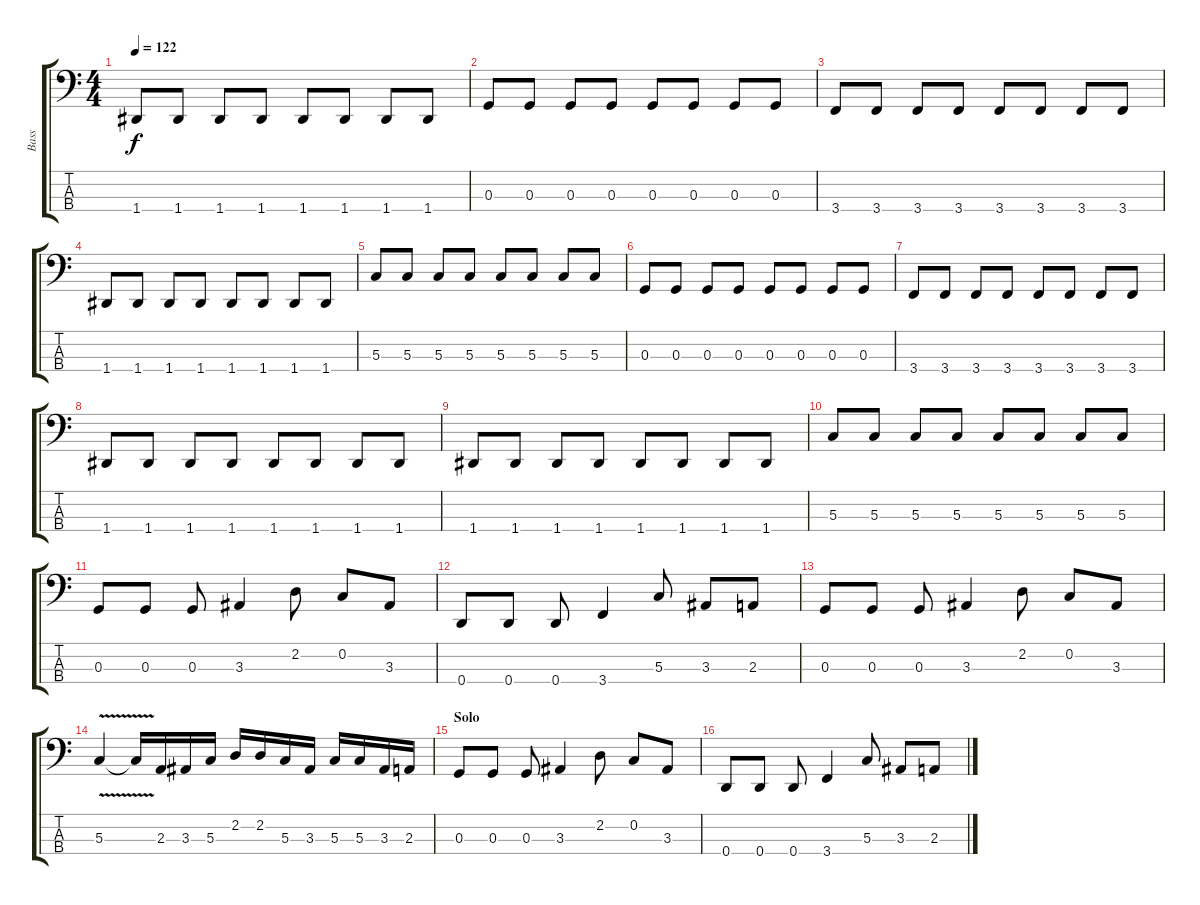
\track ("Bass" "Bass") {instrument electricbassfinger}
\staff {score tabs}
\tuning (F2 C2 G1 D1) {hide}
\ts (4 4)
\tempo 122
\clef f4
\ks c
1.4.8{dy f} 1.4.8 1.4.8 1.4.8 1.4.8 1.4.8 1.4.8 1.4.8 |
0.3.8 0.3.8 0.3.8 0.3.8 0.3.8 0.3.8 0.3.8 0.3.8 |
3.4.8 3.4.8 3.4.8 3.4.8 3.4.8 3.4.8 3.4.8 3.4.8 |
1.4.8 1.4.8 1.4.8 1.4.8 1.4.8 1.4.8 1.4.8 1.4.8 |
5.3.8 5.3.8 5.3.8 5.3.8 5.3.8 5.3.8 5.3.8 5.3.8 |
0.3.8 0.3.8 0.3.8 0.3.8 0.3.8 0.3.8 0.3.8 0.3.8 |
3.4.8 3.4.8 3.4.8 3.4.8 3.4.8 3.4.8 3.4.8 3.4.8 |
1.4.8 1.4.8 1.4.8 1.4.8 1.4.8 1.4.8 1.4.8 1.4.8 |
1.4.8 1.4.8 1.4.8 1.4.8 1.4.8 1.4.8 1.4.8 1.4.8 |
5.3.8 5.3.8 5.3.8 5.3.8 5.3.8 5.3.8 5.3.8 5.3.8 |
0.3.8 0.3.8 0.3.8 3.3.4 2.2.8 0.2.8 3.3.8 |
0.4.8 0.4.8 0.4.8 3.4.4 5.3.8 3.3.8 2.3.8 |
0.3.8 0.3.8 0.3.8 3.3.4 2.2.8 0.2.8 3.3.8 |
5.3{v}.4 5.3{t}.16 2.3.16 3.3.16 5.3.16 2.2.16 2.2.16 5.3.16 3.3.16 5.3.16 5.3.16 3.3.16 2.3.16 |
\section ("" "Solo")
0.3.8 0.3.8 0.3.8 3.3.4 2.2.8 0.2.8 3.3.8 |
0.4.8 0.4.8 0.4.8 3.4.4 5.3.8 3.3.8 2.3.8
